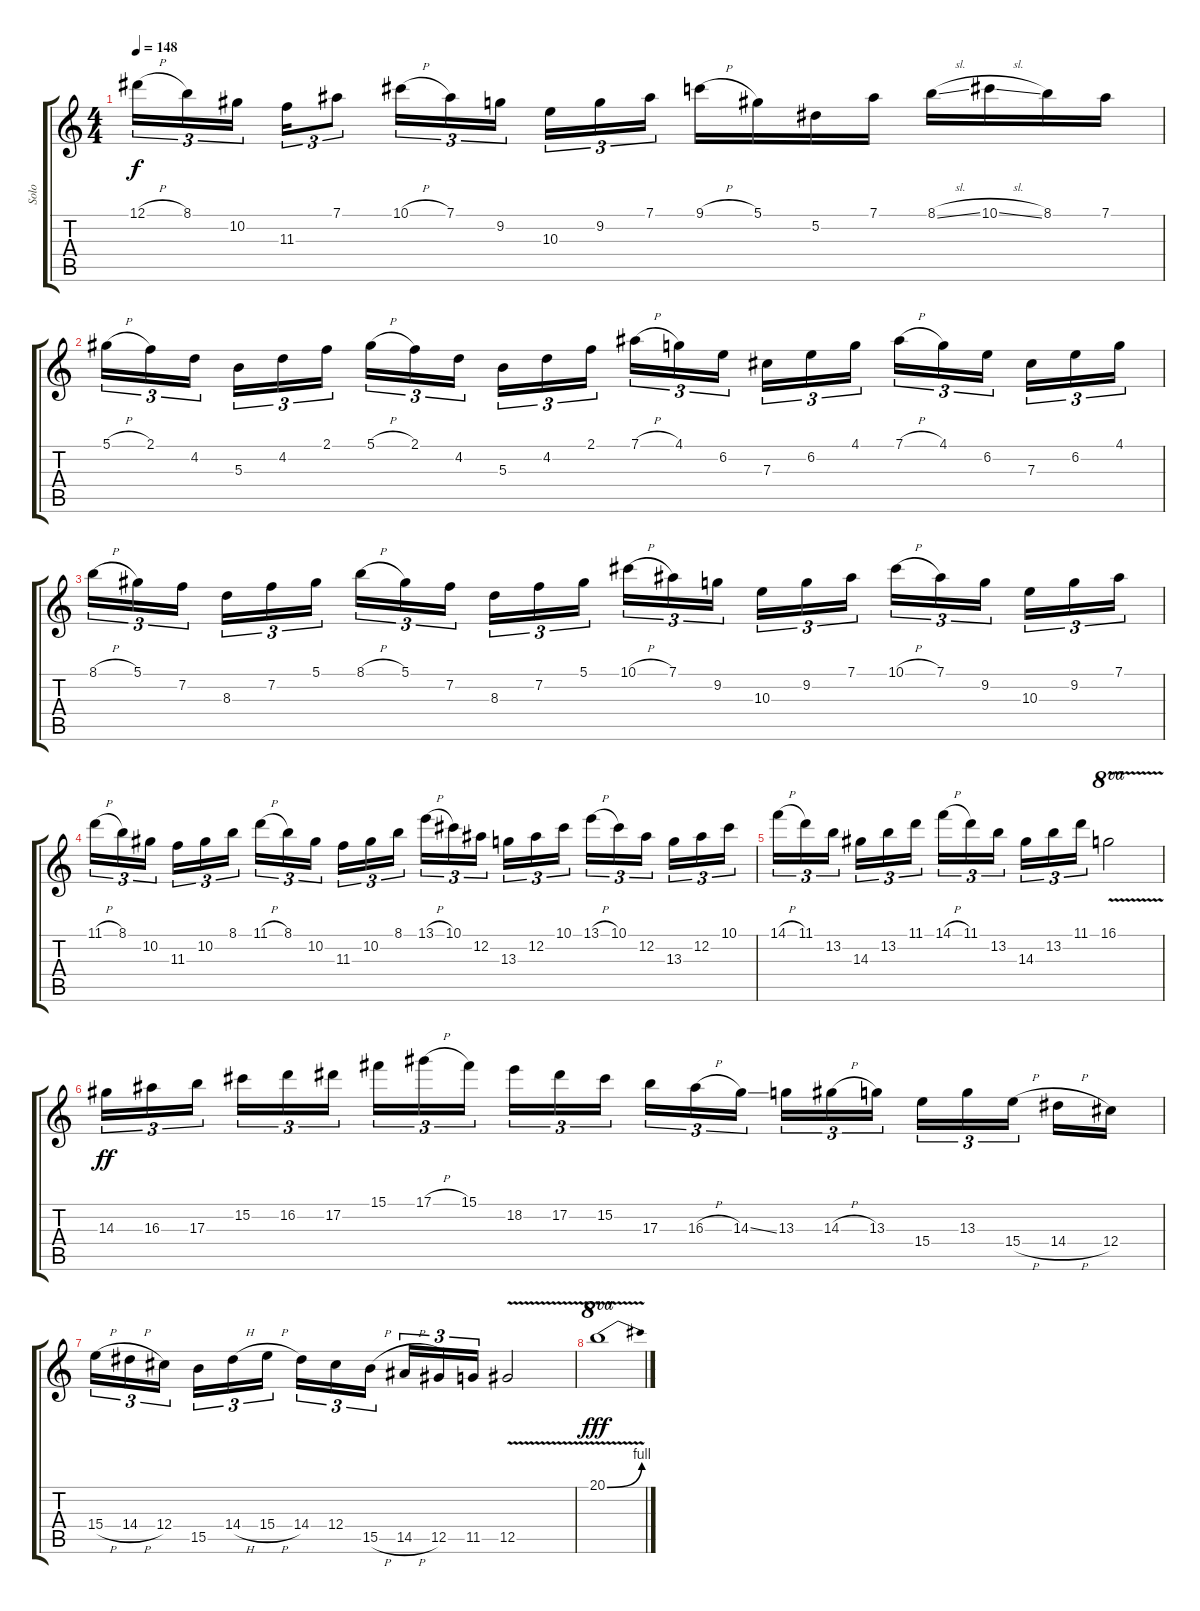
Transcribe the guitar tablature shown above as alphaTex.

\track ("Solo" "Solo") {instrument overdrivenguitar}
\staff {score tabs}
\tuning (Eb4 Bb3 Gb3 Db3 Ab2 Eb2) {hide}
\ts (4 4)
\tempo 148
\clef g2
\ks c
12.1{h}.16{tu (3 2) dy f} 8.1.16{tu (3 2)} 10.2.16{tu (3 2) beam splitsecondary} 11.3.16{tu (3 2)} 7.1.8{tu (3 2)} 10.1{h}.16{tu (3 2)} 7.1.16{tu (3 2)} 9.2.16{tu (3 2) beam splitsecondary} 10.3.16{tu (3 2)} 9.2.16{tu (3 2)} 7.1.16{tu (3 2)} 9.1{h}.16 5.1.16 5.2.16 7.1.16 8.1{sl}.16 10.1{sl}.16 8.1.16 7.1.16 |
5.1{h}.16{tu (3 2)} 2.1.16{tu (3 2)} 4.2.16{tu (3 2) beam splitsecondary} 5.3.16{tu (3 2)} 4.2.16{tu (3 2)} 2.1.16{tu (3 2)} 5.1{h}.16{tu (3 2)} 2.1.16{tu (3 2)} 4.2.16{tu (3 2) beam splitsecondary} 5.3.16{tu (3 2)} 4.2.16{tu (3 2)} 2.1.16{tu (3 2)} 7.1{h}.16{tu (3 2)} 4.1.16{tu (3 2)} 6.2.16{tu (3 2) beam splitsecondary} 7.3.16{tu (3 2)} 6.2.16{tu (3 2)} 4.1.16{tu (3 2)} 7.1{h}.16{tu (3 2)} 4.1.16{tu (3 2)} 6.2.16{tu (3 2) beam splitsecondary} 7.3.16{tu (3 2)} 6.2.16{tu (3 2)} 4.1.16{tu (3 2)} |
8.1{h}.16{tu (3 2)} 5.1.16{tu (3 2)} 7.2.16{tu (3 2) beam splitsecondary} 8.3.16{tu (3 2)} 7.2.16{tu (3 2)} 5.1.16{tu (3 2)} 8.1{h}.16{tu (3 2)} 5.1.16{tu (3 2)} 7.2.16{tu (3 2) beam splitsecondary} 8.3.16{tu (3 2)} 7.2.16{tu (3 2)} 5.1.16{tu (3 2)} 10.1{h}.16{tu (3 2)} 7.1.16{tu (3 2)} 9.2.16{tu (3 2) beam splitsecondary} 10.3.16{tu (3 2)} 9.2.16{tu (3 2)} 7.1.16{tu (3 2)} 10.1{h}.16{tu (3 2)} 7.1.16{tu (3 2)} 9.2.16{tu (3 2) beam splitsecondary} 10.3.16{tu (3 2)} 9.2.16{tu (3 2)} 7.1.16{tu (3 2)} |
11.1{h}.16{tu (3 2)} 8.1.16{tu (3 2)} 10.2.16{tu (3 2) beam splitsecondary} 11.3.16{tu (3 2)} 10.2.16{tu (3 2)} 8.1.16{tu (3 2)} 11.1{h}.16{tu (3 2)} 8.1.16{tu (3 2)} 10.2.16{tu (3 2) beam splitsecondary} 11.3.16{tu (3 2)} 10.2.16{tu (3 2)} 8.1.16{tu (3 2)} 13.1{h}.16{tu (3 2)} 10.1.16{tu (3 2)} 12.2.16{tu (3 2) beam splitsecondary} 13.3.16{tu (3 2)} 12.2.16{tu (3 2)} 10.1.16{tu (3 2)} 13.1{h}.16{tu (3 2)} 10.1.16{tu (3 2)} 12.2.16{tu (3 2) beam splitsecondary} 13.3.16{tu (3 2)} 12.2.16{tu (3 2)} 10.1.16{tu (3 2)} |
14.1{h}.16{tu (3 2)} 11.1.16{tu (3 2)} 13.2.16{tu (3 2) beam splitsecondary} 14.3.16{tu (3 2)} 13.2.16{tu (3 2)} 11.1.16{tu (3 2)} 14.1{h}.16{tu (3 2)} 11.1.16{tu (3 2)} 13.2.16{tu (3 2) beam splitsecondary} 14.3.16{tu (3 2)} 13.2.16{tu (3 2)} 11.1.16{tu (3 2)} 16.1{v}.2{ot 8va} |
14.3.16{tu (3 2) dy ff} 16.3.16{tu (3 2)} 17.3.16{tu (3 2) beam splitsecondary} 15.2.16{tu (3 2)} 16.2.16{tu (3 2)} 17.2.16{tu (3 2)} 15.1.16{tu (3 2)} 17.1{h}.16{tu (3 2)} 15.1.16{tu (3 2) beam splitsecondary} 18.2.16{tu (3 2)} 17.2.16{tu (3 2)} 15.2.16{tu (3 2)} 17.3.16{tu (3 2)} 16.3{h}.16{tu (3 2)} 14.3{ss}.16{tu (3 2) beam splitsecondary} 13.3.16{tu (3 2)} 14.3{h}.16{tu (3 2)} 13.3.16{tu (3 2)} 15.4.16{tu (3 2)} 13.3.16{tu (3 2)} 15.4{h}.16{tu (3 2) beam splitsecondary} 14.4{h}.16 12.4.16 |
15.4{h}.16{tu (3 2)} 14.4{h}.16{tu (3 2)} 12.4.16{tu (3 2) beam splitsecondary} 15.5.16{tu (3 2)} 14.4{h}.16{tu (3 2)} 15.4{h}.16{tu (3 2)} 14.4.16{tu (3 2)} 12.4.16{tu (3 2)} 15.5{h}.16{tu (3 2) beam splitsecondary} 14.5{h}.16{tu (3 2)} 12.5.16{tu (3 2)} 11.5.16{tu (3 2)} 12.5{v}.2 |
20.1{be (bend 0 0 60 4) v}.1{ot 8va dy fff}
